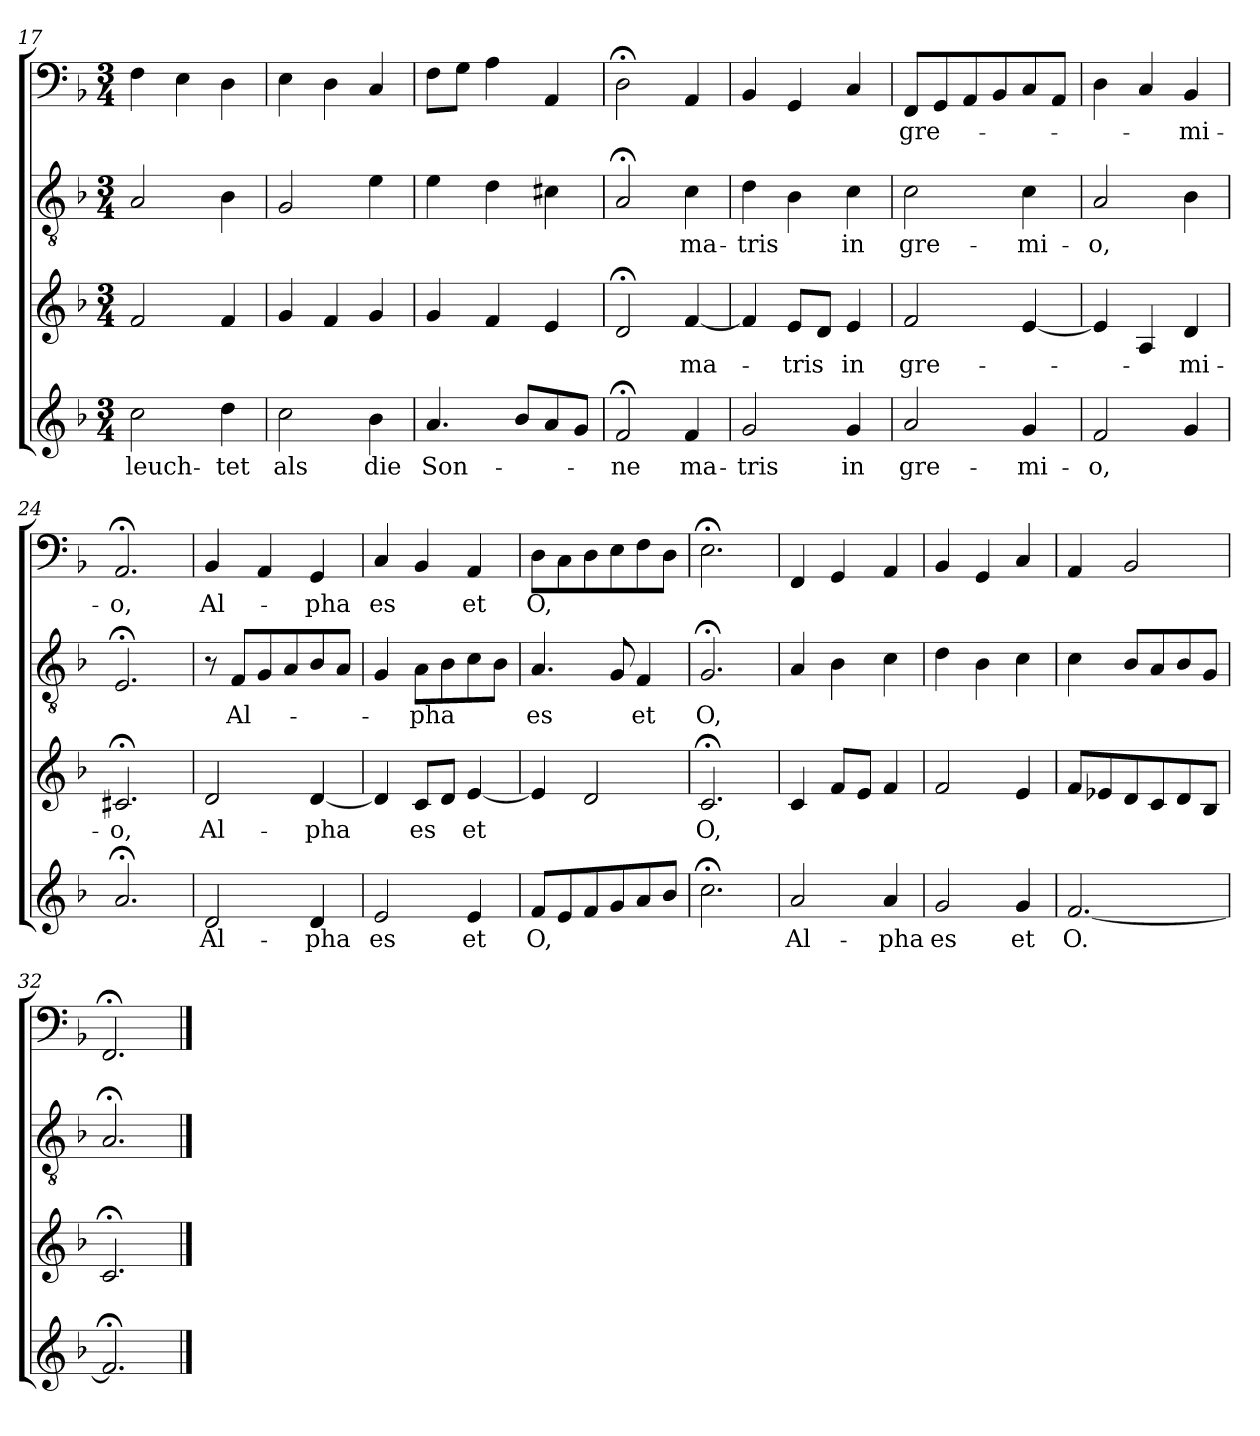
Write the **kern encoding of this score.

**kern	**text	**kern	**text	**kern	**text	**kern	**text
*part4	*part4	*part3	*part3	*part2	*part2	*part1	*part1
*staff4	*staff4	*staff3	*staff3	*staff2	*staff2	*staff1	*staff1
*clefG2	*	*clefG2	*	*clefGv2	*	*clefF4	*
*k[b-]	*	*k[b-]	*	*k[b-]	*	*k[b-]	*
*F:	*	*F:	*	*F:	*	*F:	*
*M3/4	*	*M3/4	*	*M3/4	*	*M3/4	*
=17	=17	=17	=17	=17	=17	=17	=17
2cc\	leuch-	2f/	.	2A/	.	4F\	.
.	.	.	.	.	.	4E\	.
4dd\	-tet	4f/	.	4B-\	.	4D\	.
=18	=18	=18	=18	=18	=18	=18	=18
2cc\	als	4g/	.	2G/	.	4E\	.
.	.	4f/	.	.	.	4D\	.
4b-\	die	4g/	.	4e\	.	4C/	.
=19	=19	=19	=19	=19	=19	=19	=19
4.a/	Son-	4g/	.	4e\	.	8F\L	.
.	.	.	.	.	.	8G\J	.
.	.	4f/	.	4d\	.	4A\	.
8b-/L	.	.	.	.	.	.	.
8a/	.	4e/	.	4c#X\	.	4AA/	.
8g/J	.	.	.	.	.	.	.
=20	=20	=20	=20	=20	=20	=20	=20
2f;</	-ne	2d;</	.	2A;</	.	2D;<\	.
4f/	ma-	[4f/	ma-	4c\	ma-	4AA/	.
=21	=21	=21	=21	=21	=21	=21	=21
2g/	-tris	4f/]	.	4d\	-tris	4BB-/	.
.	.	8e/L	-tris	4B-\	.	4GG/	.
.	.	8d/J	.	.	.	.	.
4g/	in	4e/	in	4c\	in	4C/	.
=22	=22	=22	=22	=22	=22	=22	=22
2a/	gre-	2f/	gre-	2c\	gre-	8FF/L	gre-
.	.	.	.	.	.	8GG/	.
.	.	.	.	.	.	8AA/	.
.	.	.	.	.	.	8BB-/	.
4g/	-mi-	[4e/	.	4c\	-mi-	8C/	.
.	.	.	.	.	.	8AA/J	.
=23	=23	=23	=23	=23	=23	=23	=23
2f/	-o,	4e/]	.	2A/	-o,	4D\	.
.	.	4A/	.	.	.	4C/	.
4g/	.	4d/	-mi-	4B-\	.	4BB-/	-mi-
=24	=24	=24	=24	=24	=24	=24	=24
2.a;</	.	2.c#X;</	-o,	2.E;</	.	2.AA;</	-o,
=25	=25	=25	=25	=25	=25	=25	=25
2d/	Al-	2d/	Al-	8r	.	4BB-/	Al-
.	.	.	.	8F/L	Al-	.	.
.	.	.	.	8G/	.	4AA/	.
.	.	.	.	8A/	.	.	.
4d/	-pha	[4d/	-pha	8B-/	.	4GG/	-pha
.	.	.	.	8A/J	.	.	.
=26	=26	=26	=26	=26	=26	=26	=26
2e/	es	4d/]	.	4G/	.	4C/	es
.	.	8c/L	es	8A\L	-pha	4BB-/	.
.	.	8d/J	.	8B-\	.	.	.
4e/	et	[4e/	et	8c\	.	4AA/	et
.	.	.	.	8B-\J	.	.	.
=27	=27	=27	=27	=27	=27	=27	=27
8f/L	O,	4e/]	.	4.A/	es	8D\L	O,
8e/	.	.	.	.	.	8C\	.
8f/	.	2d/	.	.	.	8D\	.
8g/	.	.	.	8G/	.	8E\	.
8a/	.	.	.	4F/	et	8F\	.
8b-/J	.	.	.	.	.	8D\J	.
=28	=28	=28	=28	=28	=28	=28	=28
2.cc;<\	.	2.c;</	O,	2.G;</	O,	2.E;<\	.
=29	=29	=29	=29	=29	=29	=29	=29
2a/	Al-	4c/	.	4A/	.	4FF/	.
.	.	8f/L	.	4B-\	.	4GG/	.
.	.	8e/J	.	.	.	.	.
4a/	-pha	4f/	.	4c\	.	4AA/	.
=30	=30	=30	=30	=30	=30	=30	=30
2g/	es	2f/	.	4d\	.	4BB-/	.
.	.	.	.	4B-\	.	4GG/	.
4g/	et	4e/	.	4c\	.	4C/	.
=31	=31	=31	=31	=31	=31	=31	=31
[2.f/	O.	8f/L	.	4c\	.	4AA/	.
.	.	8e-X/	.	.	.	.	.
.	.	8d/	.	8B-/L	.	2BB-/	.
.	.	8c/	.	8A/	.	.	.
.	.	8d/	.	8B-/	.	.	.
.	.	8B-/J	.	8G/J	.	.	.
=32	=32	=32	=32	=32	=32	=32	=32
2.f;</]	.	2.c;</	.	2.A;</	.	2.FF;</	.
==	==	==	==	==	==	==	==
*-	*-	*-	*-	*-	*-	*-	*-
